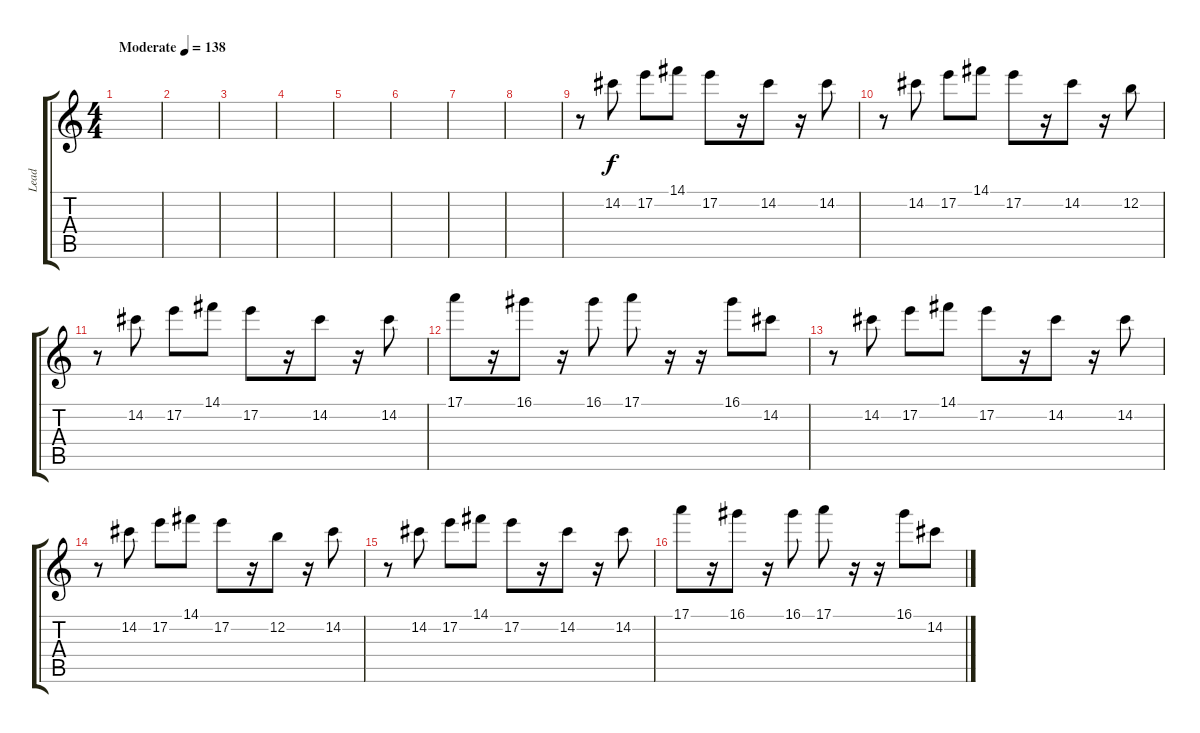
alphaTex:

\track ("Lead" "Lead") {instrument overdrivenguitar}
\staff {score tabs}
\tuning (E4 B3 G3 D3 A2 E2) {hide}
\ts (4 4)
\tempo (138 "Moderate")
\clef g2
\ks c
|
|
|
|
|
|
|
|
r.8 14.2.8 17.2.8 14.1.8 17.2.8 r.16 14.2.8 r.16 14.2.8 |
r.8 14.2.8 17.2.8 14.1.8 17.2.8 r.16 14.2.8 r.16 12.2.8 |
r.8 14.2.8 17.2.8 14.1.8 17.2.8 r.16 14.2.8 r.16 14.2.8 |
17.1.8 r.16 16.1.8 r.16 16.1.8 17.1.8 r.16 r.16 16.1.8 14.2.8 |
r.8 14.2.8 17.2.8 14.1.8 17.2.8 r.16 14.2.8 r.16 14.2.8 |
r.8 14.2.8 17.2.8 14.1.8 17.2.8 r.16 12.2.8 r.16 14.2.8 |
r.8 14.2.8 17.2.8 14.1.8 17.2.8 r.16 14.2.8 r.16 14.2.8 |
17.1.8 r.16 16.1.8 r.16 16.1.8 17.1.8 r.16 r.16 16.1.8 14.2.8
